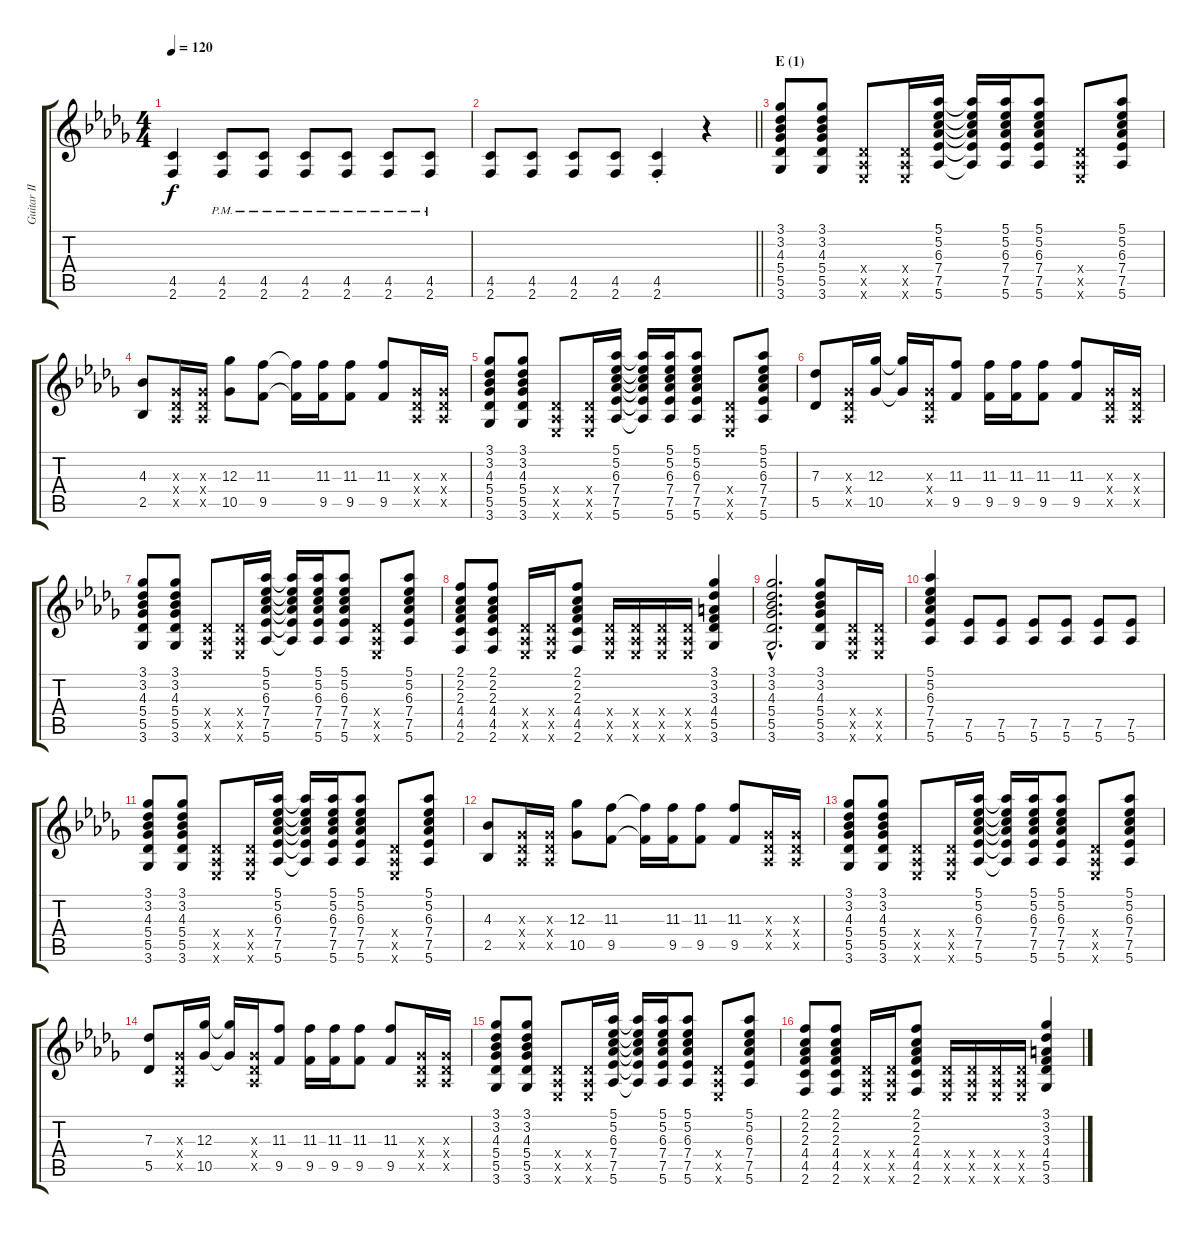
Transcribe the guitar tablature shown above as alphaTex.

\track ("Guitar II" "Guitar II") {instrument distortionguitar}
\staff {score tabs}
\tuning (Eb4 Bb3 Gb3 Db3 Ab2 Eb2) {hide}
\ts (4 4)
\tempo 120
\clef g2
\ks db
(4.5 2.6).4{dy f} (4.5{pm} 2.6{pm}).8 (4.5{pm} 2.6{pm}).8 (4.5{pm} 2.6{pm}).8 (4.5{pm} 2.6{pm}).8 (4.5{pm} 2.6{pm}).8 (4.5{pm} 2.6{pm}).8 |
\barLineRight lightlight
(4.5 2.6).8 (4.5 2.6).8 (4.5 2.6).8 (4.5 2.6).8 (4.5{st} 2.6{st}).4 r.4 |
\section ("" "E (1)")
(3.1 3.2 4.3 5.4 5.5 3.6).8 (3.1 3.2 4.3 5.4 5.5 3.6).8 (0.4{x} 0.5{x} 0.6{x}).8 (0.4{x} 0.5{x} 0.6{x}).16 (5.1 5.2 6.3 7.4 7.5 5.6).16 (5.1{t} 5.2{t} 6.3{t} 7.4{t} 7.5{t} 5.6{t}).16 (5.1 5.2 6.3 7.4 7.5 5.6).16 (5.1 5.2 6.3 7.4 7.5 5.6).8 (0.4{x} 0.5{x} 0.6{x}).8 (5.1 5.2 6.3 7.4 7.5 5.6).8 |
(4.3 2.5).8 (0.3{x} 0.4{x} 0.5{x}).16 (0.3{x} 0.4{x} 0.5{x}).16 (12.3 10.5).8 (11.3 9.5).8 (11.3{t} 9.5{t}).16 (11.3 9.5).16 (11.3 9.5).8 (11.3 9.5).8 (0.3{x} 0.4{x} 0.5{x}).16 (0.3{x} 0.4{x} 0.5{x}).16 |
(3.1 3.2 4.3 5.4 5.5 3.6).8 (3.1 3.2 4.3 5.4 5.5 3.6).8 (0.4{x} 0.5{x} 0.6{x}).8 (0.4{x} 0.5{x} 0.6{x}).16 (5.1 5.2 6.3 7.4 7.5 5.6).16 (5.1{t} 5.2{t} 6.3{t} 7.4{t} 7.5{t} 5.6{t}).16 (5.1 5.2 6.3 7.4 7.5 5.6).16 (5.1 5.2 6.3 7.4 7.5 5.6).8 (0.4{x} 0.5{x} 0.6{x}).8 (5.1 5.2 6.3 7.4 7.5 5.6).8 |
(7.3 5.5).8 (0.3{x} 0.4{x} 0.5{x}).16 (12.3 10.5).16 (12.3{t} 10.5{t}).16 (0.3{x} 0.4{x} 0.5{x}).16 (11.3 9.5).8 (11.3 9.5).16 (11.3 9.5).16 (11.3 9.5).8 (11.3 9.5).8 (0.3{x} 0.4{x} 0.5{x}).16 (0.3{x} 0.4{x} 0.5{x}).16 |
(3.1 3.2 4.3 5.4 5.5 3.6).8 (3.1 3.2 4.3 5.4 5.5 3.6).8 (0.4{x} 0.5{x} 0.6{x}).8 (0.4{x} 0.5{x} 0.6{x}).16 (5.1 5.2 6.3 7.4 7.5 5.6).16 (5.1{t} 5.2{t} 6.3{t} 7.4{t} 7.5{t} 5.6{t}).16 (5.1 5.2 6.3 7.4 7.5 5.6).16 (5.1 5.2 6.3 7.4 7.5 5.6).8 (0.4{x} 0.5{x} 0.6{x}).8 (5.1 5.2 6.3 7.4 7.5 5.6).8 |
(2.1 2.2 2.3 4.4 4.5 2.6).8 (2.1 2.2 2.3 4.4 4.5 2.6).8 (0.4{x} 0.5{x} 0.6{x}).16 (0.4{x} 0.5{x} 0.6{x}).16 (2.1 2.2 2.3 4.4 4.5 2.6).8 (0.4{x} 0.5{x} 0.6{x}).16 (0.4{x} 0.5{x} 0.6{x}).16 (0.4{x} 0.5{x} 0.6{x}).16 (0.4{x} 0.5{x} 0.6{x}).16 (3.1 3.2 3.3 4.4 5.5 3.6).4 |
(3.1{hac} 3.2{hac} 4.3{hac} 5.4{hac} 5.5{hac} 3.6{hac}).2{d} (3.1 3.2 4.3 5.4 5.5 3.6).8 (0.4{x} 0.5{x} 0.6{x}).16 (0.4{x} 0.5{x} 0.6{x}).16 |
(5.1 5.2 6.3 7.4 7.5 5.6).4 (7.5 5.6).8 (7.5 5.6).8 (7.5 5.6).8 (7.5 5.6).8 (7.5 5.6).8 (7.5 5.6).8 |
(3.1 3.2 4.3 5.4 5.5 3.6).8 (3.1 3.2 4.3 5.4 5.5 3.6).8 (0.4{x} 0.5{x} 0.6{x}).8 (0.4{x} 0.5{x} 0.6{x}).16 (5.1 5.2 6.3 7.4 7.5 5.6).16 (5.1{t} 5.2{t} 6.3{t} 7.4{t} 7.5{t} 5.6{t}).16 (5.1 5.2 6.3 7.4 7.5 5.6).16 (5.1 5.2 6.3 7.4 7.5 5.6).8 (0.4{x} 0.5{x} 0.6{x}).8 (5.1 5.2 6.3 7.4 7.5 5.6).8 |
(4.3 2.5).8 (0.3{x} 0.4{x} 0.5{x}).16 (0.3{x} 0.4{x} 0.5{x}).16 (12.3 10.5).8 (11.3 9.5).8 (11.3{t} 9.5{t}).16 (11.3 9.5).16 (11.3 9.5).8 (11.3 9.5).8 (0.3{x} 0.4{x} 0.5{x}).16 (0.3{x} 0.4{x} 0.5{x}).16 |
(3.1 3.2 4.3 5.4 5.5 3.6).8 (3.1 3.2 4.3 5.4 5.5 3.6).8 (0.4{x} 0.5{x} 0.6{x}).8 (0.4{x} 0.5{x} 0.6{x}).16 (5.1 5.2 6.3 7.4 7.5 5.6).16 (5.1{t} 5.2{t} 6.3{t} 7.4{t} 7.5{t} 5.6{t}).16 (5.1 5.2 6.3 7.4 7.5 5.6).16 (5.1 5.2 6.3 7.4 7.5 5.6).8 (0.4{x} 0.5{x} 0.6{x}).8 (5.1 5.2 6.3 7.4 7.5 5.6).8 |
(7.3 5.5).8 (0.3{x} 0.4{x} 0.5{x}).16 (12.3 10.5).16 (12.3{t} 10.5{t}).16 (0.3{x} 0.4{x} 0.5{x}).16 (11.3 9.5).8 (11.3 9.5).16 (11.3 9.5).16 (11.3 9.5).8 (11.3 9.5).8 (0.3{x} 0.4{x} 0.5{x}).16 (0.3{x} 0.4{x} 0.5{x}).16 |
(3.1 3.2 4.3 5.4 5.5 3.6).8 (3.1 3.2 4.3 5.4 5.5 3.6).8 (0.4{x} 0.5{x} 0.6{x}).8 (0.4{x} 0.5{x} 0.6{x}).16 (5.1 5.2 6.3 7.4 7.5 5.6).16 (5.1{t} 5.2{t} 6.3{t} 7.4{t} 7.5{t} 5.6{t}).16 (5.1 5.2 6.3 7.4 7.5 5.6).16 (5.1 5.2 6.3 7.4 7.5 5.6).8 (0.4{x} 0.5{x} 0.6{x}).8 (5.1 5.2 6.3 7.4 7.5 5.6).8 |
(2.1 2.2 2.3 4.4 4.5 2.6).8 (2.1 2.2 2.3 4.4 4.5 2.6).8 (0.4{x} 0.5{x} 0.6{x}).16 (0.4{x} 0.5{x} 0.6{x}).16 (2.1 2.2 2.3 4.4 4.5 2.6).8 (0.4{x} 0.5{x} 0.6{x}).16 (0.4{x} 0.5{x} 0.6{x}).16 (0.4{x} 0.5{x} 0.6{x}).16 (0.4{x} 0.5{x} 0.6{x}).16 (3.1 3.2 3.3 4.4 5.5 3.6).4
